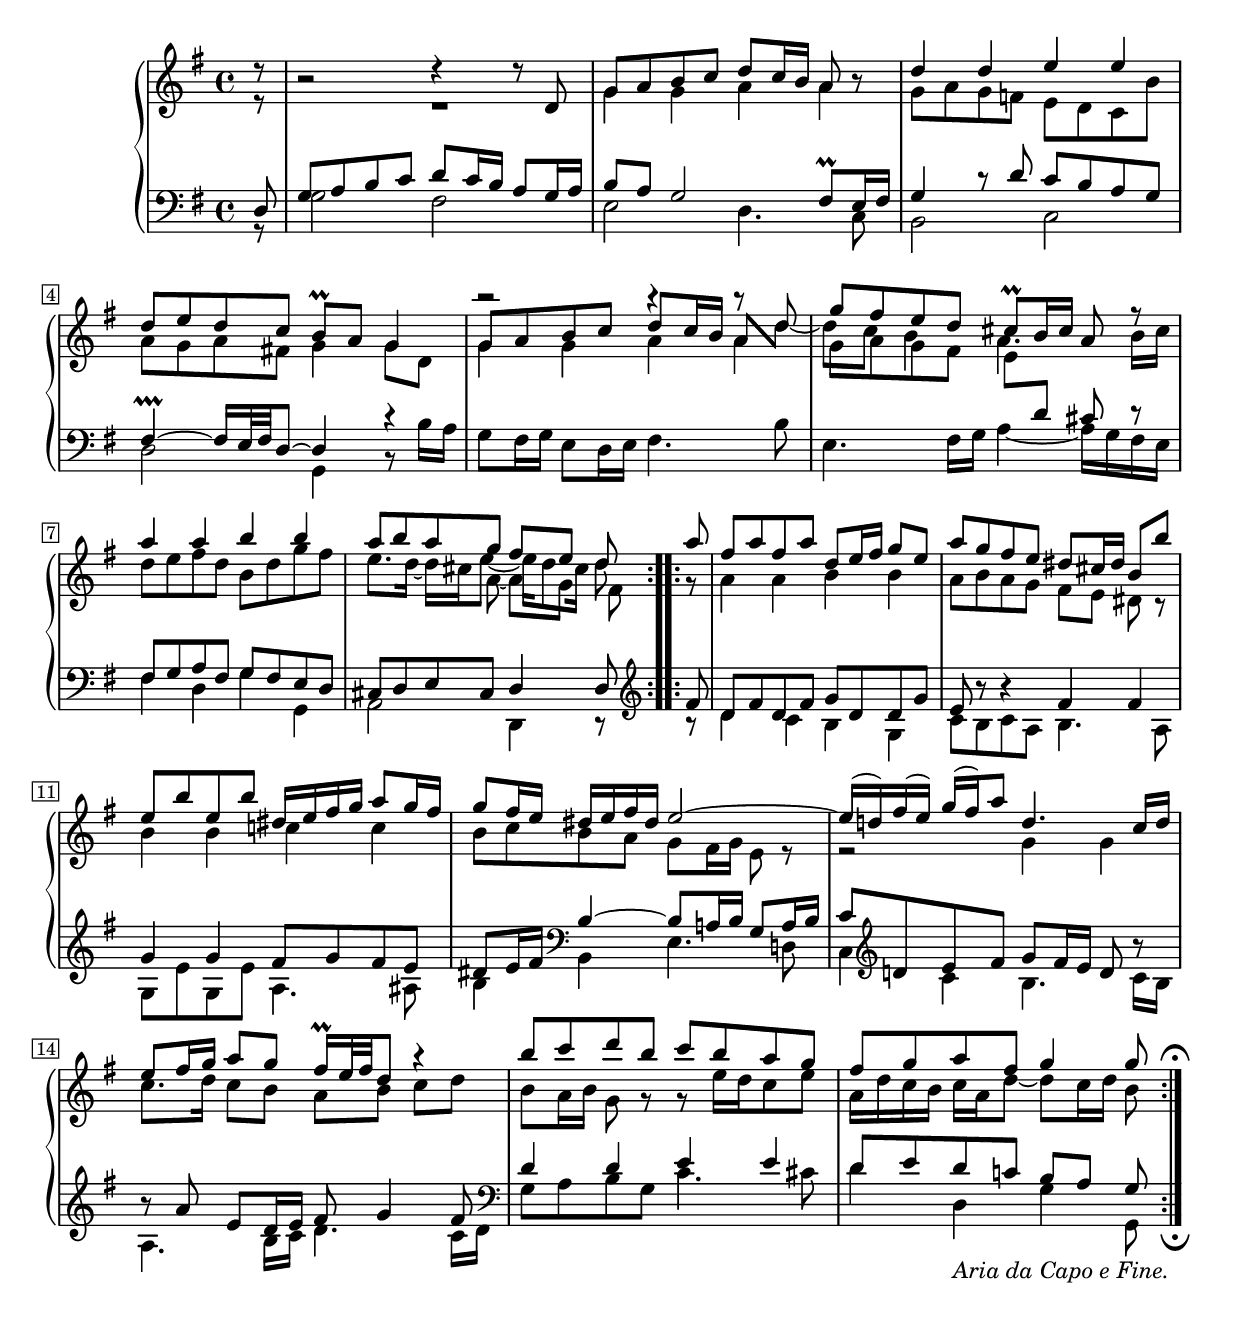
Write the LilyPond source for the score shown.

Global = {
  \key g \major
  \time 4/4
  \include "../global.ly"
}

staffLower = \change Staff = "lower"
staffUpper = \change Staff = "upper"

Sopran = \context Voice = "one" \relative c'' {
  \voiceOne
  \label #'VariatioXXX
  \override MultiMeasureRest.staff-position = #0
  \override Rest.staff-position = #0
  \repeat volta 2 {
    \partial 8 { d8\rest }
  %1
  | b2\rest d4\rest d8\rest d,
  | g8[ a b c] d[ c16 b] a8 r
  | d4 d e e
  | d8[ e d c] b\prall[ a] g4
  %5
  | b'2\rest b4\rest b8\rest d,
  | g fis e d cis\prall b16 cis a8 f'\rest
    \break
  | a4 a b b
  | a8 b a g fis[ e] d
  }
  \repeat volta 2 {
    \partial 8 { a' }
  | fis[ a fis a] d,[ e16 fis] g8[e ]
  %10
  | a[ g fis e] dis[ cis16 dis] b8[ b']
  | e,[ b' e, b'] dis,16[e fis g] a8[ g16 fis]
  | g8[ fis16 e] dis16[ e fis dis] e2~
  | e16[( d) fis( e) ] g[( fis) a8] d,4. c16[ d]
  | e8[ fis16 g] a8[ g] fis16\prall[ e32 fis d8] a'4\rest
  %15
  | b8[ c d b] c[ b a g]
  | fis[ g a fis] g4 g8
    \override Score.TextMark.self-alignment-X = #CENTER
    \textEndMark \markup { \musicglyph "scripts.ufermata" }
  }
  \fine
}

Alto = \context Voice = "two" \relative c' {
  \voiceTwo
  \override MultiMeasureRest.staff-position = #-6
  \override Rest.staff-position = #0
  \repeat volta 2 {
    \partial 8 { e8\rest }
  %1
  | R1
  | g4 g a a
  | g8 a g f e d c b'
  | a g a fis g4 g8 d
  %5
  | \stemUp g8 a b c d8 c16 b
    \override Beam.positions = #'(2 . -1)
    a8 \stemDown d~
    \revert Beam.positions
  | \shiftOn d8 c b4 a4. b16 cis
  | d8[ e fis d] b[ d g fis]
  | << {
      e8.[ d16~] d16[ cis e8~] \once\override NoteColumn.force-hshift = #1 e16 d8 cis16
      \once\override NoteColumn.force-hshift = #0 d8
    }
    \new Voice {
      \stemDown s4. a8_~
      \override Stem.details.beamed-lengths = #'(4.5 4.5 4.5)
      a[ g]
      \once\override NoteColumn.force-hshift = #1 fis
    }
    >>
  }
  \repeat volta 2 {
    \partial 8 { g8\rest }
  | a4 a b b
  %10
  | a8[ b a g] fis[ e] dis c\rest
  | b'4 b c c
  | b8[ c b a] g[ fis16 g] e8 e\rest
  | e2\rest  g4 g4
  | c8.[ d16] c8[b ] a[ b] c[ d]
  %15
  | b8[ a16 b] g8 g\rest g\rest e'16[ d c8 e]
  | a,16[ d c b] c[ a d8~ ] d8[ c16 d] b8
  }
}

Tenor = \context Voice = "three" \relative c {
  \voiceThree
  \override MultiMeasureRest.staff-position = #0
  \override Rest.staff-position = #0
  \repeat volta 2 {
  %1
    \partial 8 { d8 }
  | g a b c d[ c16 b] a8[ g16 a]
  | b8 a g2 fis8\prall[ e16 fis]
  | g4 c8\rest d c b a g
  | fis4~\prallprall fis16 e32 fis d8~ d4 c'\rest
  %5
  | \staffUpper\stemDown g'4 g a a
  | \shiftOff g8[ a g fis] e[ \staffLower\stemUp d] cis d\rest
  | fis, g a fis g fis e d
  | cis d e cis d4 d8
  }
  \repeat volta 2 {
    \partial 8 { fis' }
  | d[ fis d fis] g[ d d g]
  %10
  | e r r4 fis fis
  | g g fis8[g fis e]
  | dis[ e16 fis] \clef bass b,4~ b8[ a16 b] g8[a16 b]
  | c8[ \clef treble d e fis] g[ fis16 e] d8 b'\rest
  | b\rest a e[ d16 e] fis8 g4 fis8
  %15
  | d4 d e e
  | d8[ e d c] b[ a] g
  }
  \fine
}

Bass = \context Voice = "four" \relative c {
  \voiceFour
  \override MultiMeasureRest.staff-position = #0
  \override Rest.staff-position = #0
  \repeat volta 2 {
    \partial 8 { g8\rest }
  %1
  | g'2 fis
  | e d4. c8
  | b2 c
  | d g,4 b8\rest b'16[ a]
  %5
  | g8[ fis16 g] e8[ d16 e] fis4. b8
  | e,4. fis16[ g] a4~ a16[ g fis e]
  | fis4 d g g,
  | a2 d,4 d8\rest
  }
  \repeat volta 2 {
    \clef treble
    \partial 8 { b''\rest }
  | d4 c b g
  %10
  | c8[ b c a] b4. a8
  | g8[ e' g, e'] a,4. ais8
  | b4 \clef bass b, e4. d!8
  | c4 \clef treble c' b4. c16[ b]
  | a4. b16[ c] d4. c16[ d] \clef bass
  %15
  | g,8[ a b g] c4. cis8
  | d4 d,_\markup { \italic "Aria da Capo e Fine." } g g,8
    \tweak direction #DOWN
    \textEndMark \markup { \musicglyph "scripts.dfermata" }
  }
  \fine
}

\score {
  \new PianoStaff
  <<
    \accidentalStyle Score.piano
    \context Staff = "upper" <<
      \set Staff.midiInstrument = #"acoustic grand"
      \Global
      \clef treble
      \Sopran
      \Alto
    >>
    \context Staff = "lower" <<
      \set Staff.midiInstrument = #"acoustic grand"
      \Global
      \clef bass
      \Tenor
      \Bass
    >>
  >>
  \header {
    composer = ##f % "Johann Sebastian Bach"
    opus = ##f % "BWV 988"
    title = \markup { \smallCaps "Variatio 30 a 1 Clav." }
    subtitle = \markup { "Quodlibet" }
    subsubtitle = ##f
  }
  \layout {
    \context {
      \PianoStaff
      % More space between staves in the same PianoStaff
      \override StaffGrouper.staff-staff-spacing.minimum-distance = 11
    }
  }
  \midi { \tempo 4=100 }
}
